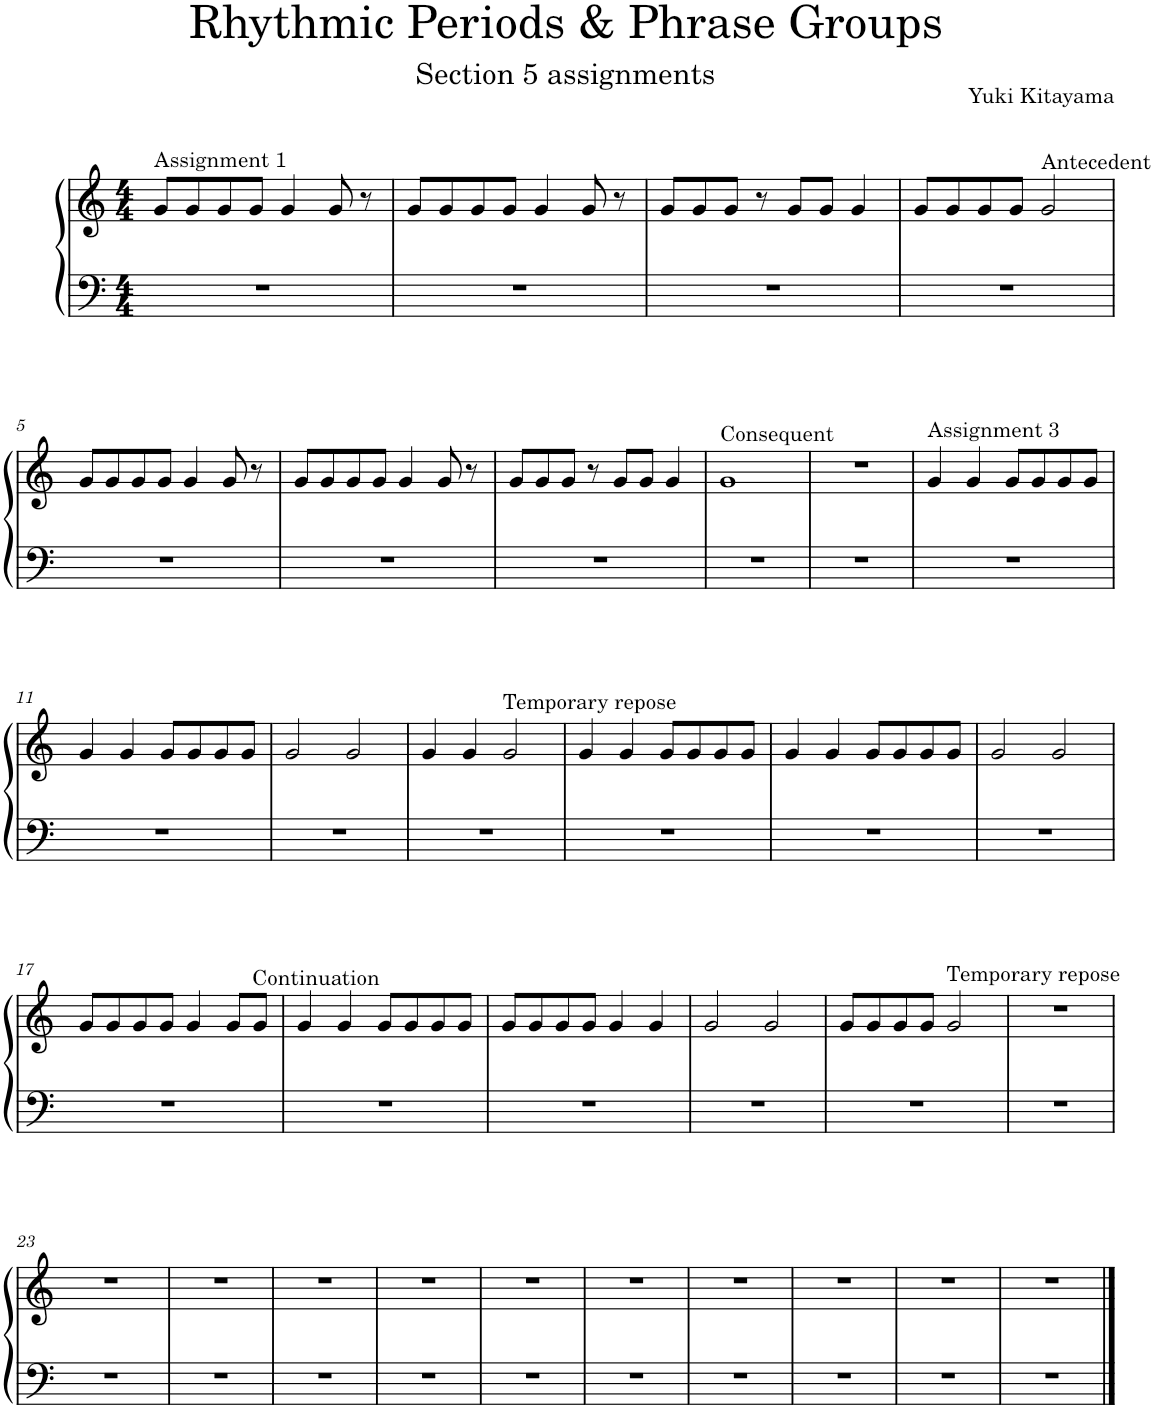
**kern	**kern
*part1	*part1
*staff2	*staff1
*I"Piano	*
*I'Pno.	*
*clefF4	*clefG2
*k[]	*k[]
*M4/4	*M4/4
=1	=1
!	!LO:TX:a:t=Assignment 1
1r	8g/L
.	8g/
.	8g/
.	8g/J
.	4g/
.	8g/
.	8r
=2	=2
1r	8g/L
.	8g/
.	8g/
.	8g/J
.	4g/
.	8g/
.	8r
=3	=3
1r	8g/L
.	8g/
.	8g/J
.	8r
.	8g/L
.	8g/J
.	4g/
=4	=4
1r	8g/L
.	8g/
.	8g/
.	8g/J
!	!LO:TX:a:t=Antecedent
.	2g/
!!LO:LB:g=z
=5	=5
1r	8g/L
.	8g/
.	8g/
.	8g/J
.	4g/
.	8g/
.	8r
=6	=6
1r	8g/L
.	8g/
.	8g/
.	8g/J
.	4g/
.	8g/
.	8r
=7	=7
1r	8g/L
.	8g/
.	8g/J
.	8r
.	8g/L
.	8g/J
.	4g/
=8	=8
!	!LO:TX:a:t=Consequent
1r	1g
=9	=9
1r	1r
=10	=10
!	!LO:TX:a:t=Assignment 3
1r	4g/
.	4g/
.	8g/L
.	8g/
.	8g/
.	8g/J
!!LO:LB:g=z
=11	=11
1r	4g/
.	4g/
.	8g/L
.	8g/
.	8g/
.	8g/J
=12	=12
1r	2g/
.	2g/
=13	=13
1r	4g/
.	4g/
!	!LO:TX:a:t=Temporary repose
.	2g/
=14	=14
1r	4g/
.	4g/
.	8g/L
.	8g/
.	8g/
.	8g/J
=15	=15
1r	4g/
.	4g/
.	8g/L
.	8g/
.	8g/
.	8g/J
=16	=16
1r	2g/
.	2g/
!!LO:LB:g=z
=17	=17
1r	8g/L
.	8g/
.	8g/
.	8g/J
.	4g/
.	8g/L
!	!LO:TX:a:t=Continuation
.	8g/J
=18	=18
1r	4g/
.	4g/
.	8g/L
.	8g/
.	8g/
.	8g/J
=19	=19
1r	8g/L
.	8g/
.	8g/
.	8g/J
.	4g/
.	4g/
=20	=20
1r	2g/
.	2g/
=21	=21
1r	8g/L
.	8g/
.	8g/
.	8g/J
!	!LO:TX:a:t=Temporary repose
.	2g/
=22	=22
1r	1r
!!LO:LB:g=z
=23	=23
1r	1r
=24	=24
1r	1r
=25	=25
1r	1r
=26	=26
1r	1r
=27	=27
1r	1r
=28	=28
1r	1r
=29	=29
1r	1r
=30	=30
1r	1r
=31	=31
1r	1r
=32	=32
1r	1r
==	==
*-	*-
